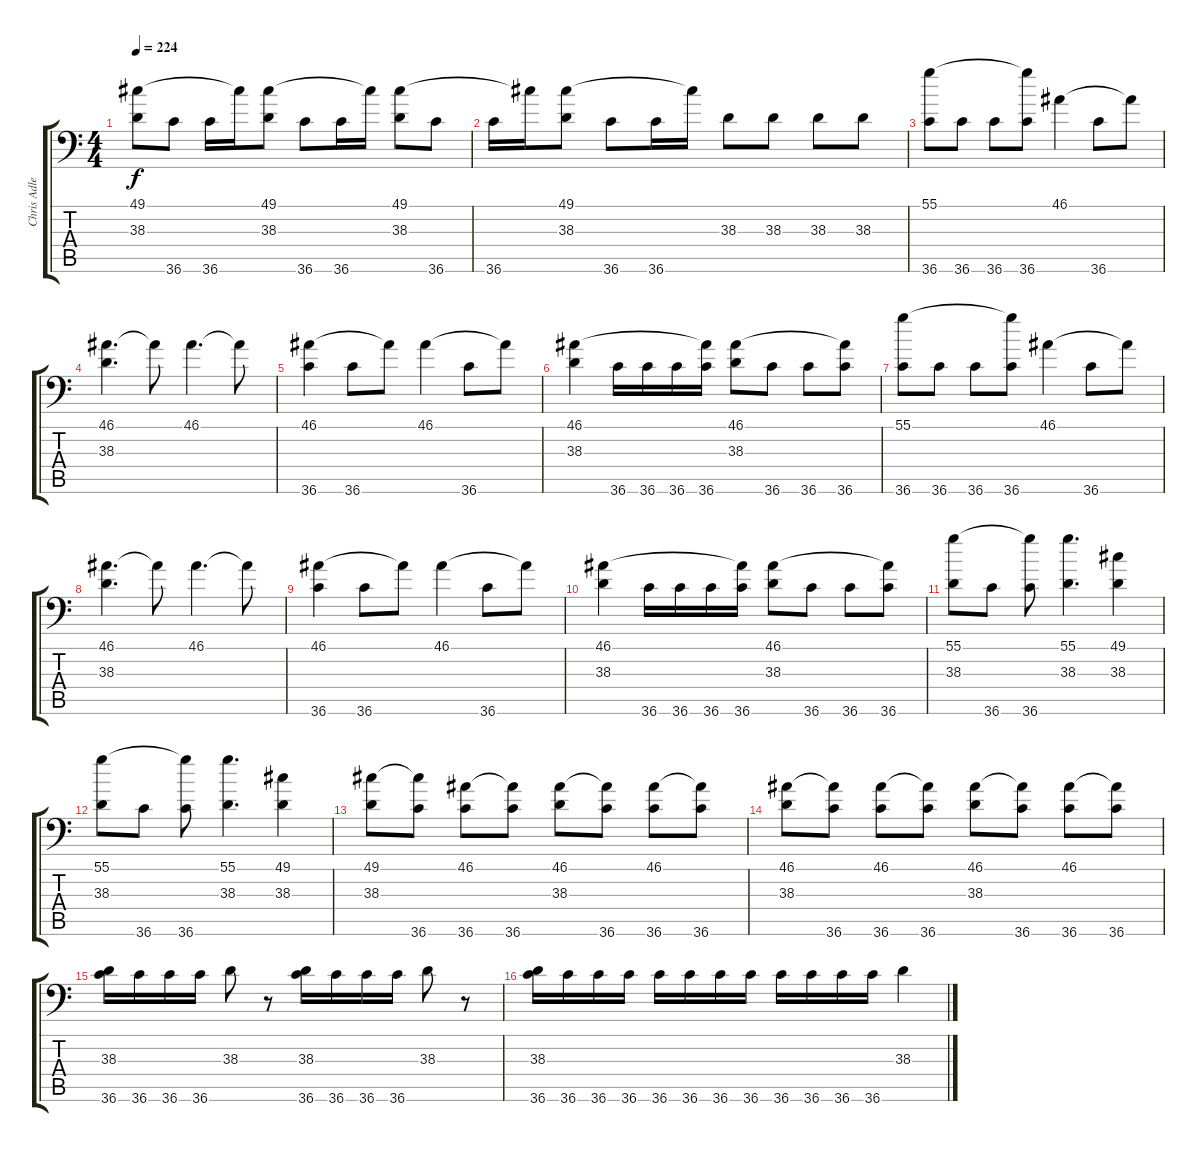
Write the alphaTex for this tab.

\track ("Chris Adler - Drums" "Chris Adle") {instrument acousticgrandpiano}
\staff {score tabs}
\tuning (C-1 C-1 C-1 C-1 C-1 C-1) {hide}
\ts (4 4)
\tempo 224
\clef f4
\ks c
(49.1 38.3).8{dy f} 36.6.8 36.6.16 49.1{t}.16 (49.1 38.3).8 36.6.8 36.6.16 49.1{t}.16 (49.1 38.3).8 36.6.8 |
36.6.16 49.1{t}.16 (49.1 38.3).8 36.6.8 36.6.16 49.1{t}.16 38.3.8 38.3.8 38.3.8 38.3.8 |
(55.1 36.6).8 36.6.8 36.6.8 (55.1{t} 36.6).8 46.1.4 36.6.8 46.1{t}.8 |
(46.1 38.3).4{d} 46.1{t}.8 46.1.4{d} 46.1{t}.8 |
(46.1 36.6).4 36.6.8 46.1{t}.8 46.1.4 36.6.8 46.1{t}.8 |
(46.1 38.3).4 36.6.16 36.6.16 36.6.16 (46.1{t} 36.6).16 (46.1 38.3).8 36.6.8 36.6.8 (46.1{t} 36.6).8 |
(55.1 36.6).8 36.6.8 36.6.8 (55.1{t} 36.6).8 46.1.4 36.6.8 46.1{t}.8 |
(46.1 38.3).4{d} 46.1{t}.8 46.1.4{d} 46.1{t}.8 |
(46.1 36.6).4 36.6.8 46.1{t}.8 46.1.4 36.6.8 46.1{t}.8 |
(46.1 38.3).4 36.6.16 36.6.16 36.6.16 (46.1{t} 36.6).16 (46.1 38.3).8 36.6.8 36.6.8 (46.1{t} 36.6).8 |
(55.1 38.3).8 36.6.8 (55.1{t} 36.6).8 (55.1 38.3).4{d} (49.1 38.3).4 |
(55.1 38.3).8 36.6.8 (55.1{t} 36.6).8 (55.1 38.3).4{d} (49.1 38.3).4 |
(49.1 38.3).8 (49.1{t} 36.6).8 (46.1 36.6).8 (46.1{t} 36.6).8 (46.1 38.3).8 (46.1{t} 36.6).8 (46.1 36.6).8 (46.1{t} 36.6).8 |
(46.1 38.3).8 (46.1{t} 36.6).8 (46.1 36.6).8 (46.1{t} 36.6).8 (46.1 38.3).8 (46.1{t} 36.6).8 (46.1 36.6).8 (46.1{t} 36.6).8 |
(38.3 36.6).16 36.6.16 36.6.16 36.6.16 38.3.8 r.8 (38.3 36.6).16 36.6.16 36.6.16 36.6.16 38.3.8 r.8 |
(38.3 36.6).16 36.6.16 36.6.16 36.6.16 36.6.16 36.6.16 36.6.16 36.6.16 36.6.16 36.6.16 36.6.16 36.6.16 38.3.4
